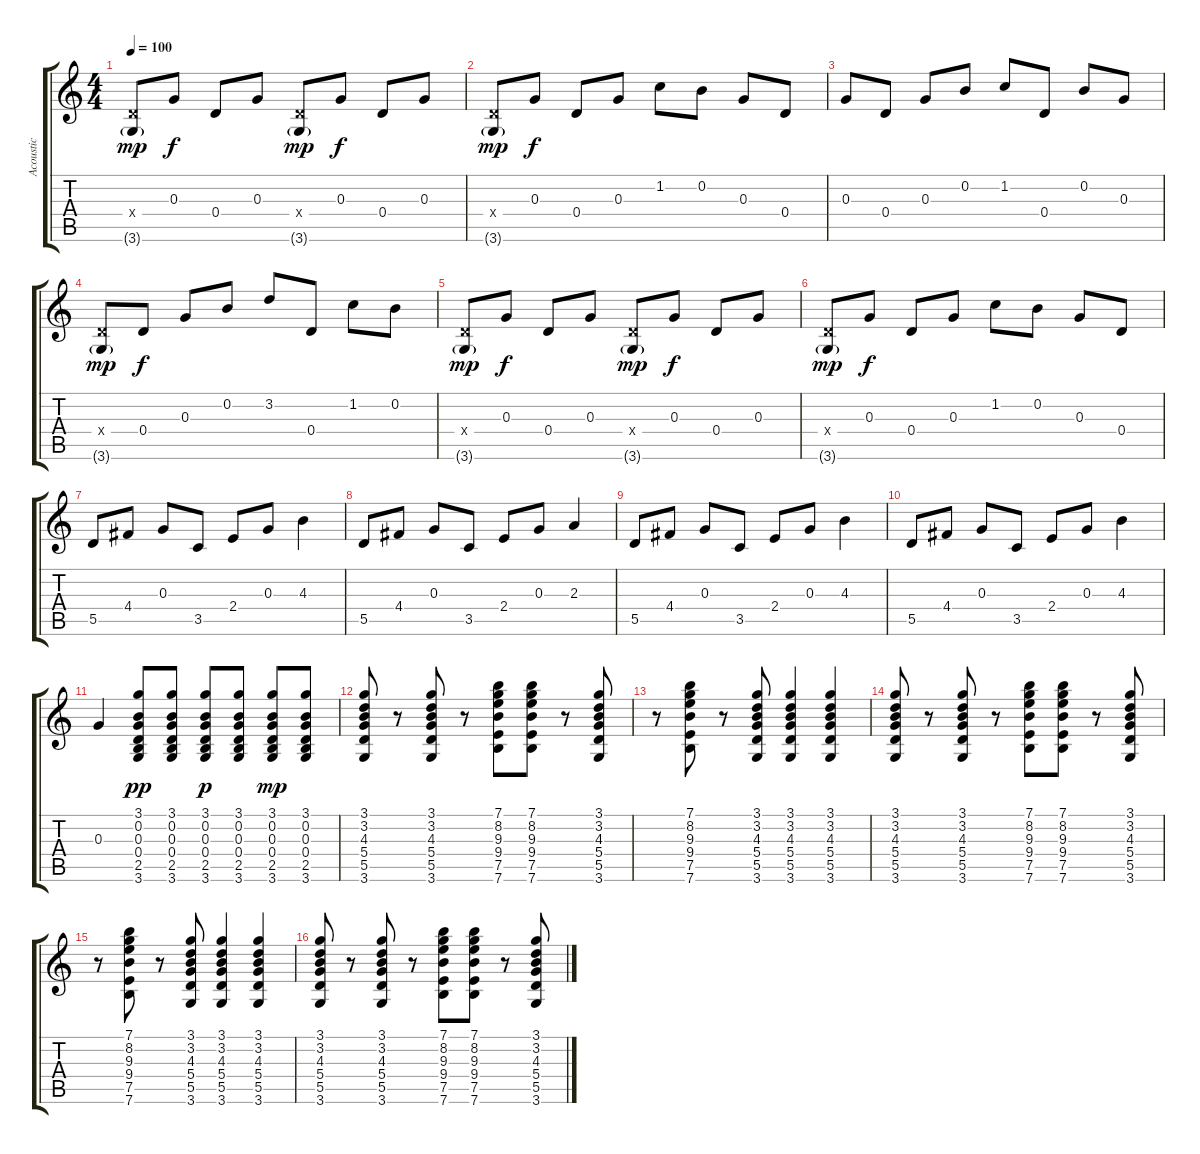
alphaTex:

\track ("Acoustic" "Acoustic") {instrument acousticguitarsteel}
\staff {score tabs}
\tuning (E4 B3 G3 D3 A2 E2) {hide}
\ts (4 4)
\tempo 100
\clef g2
\ks c
(0.4{x} 3.6{g}).8{dy mp} 0.3.8{dy f} 0.4.8 0.3.8 (0.4{x} 3.6{g}).8{dy mp} 0.3.8{dy f} 0.4.8 0.3.8 |
(0.4{x} 3.6{g}).8{dy mp} 0.3.8{dy f} 0.4.8 0.3.8 1.2.8 0.2.8 0.3.8 0.4.8 |
0.3.8 0.4.8 0.3.8 0.2.8 1.2.8 0.4.8 0.2.8 0.3.8 |
(0.4{x} 3.6{g}).8{dy mp} 0.4.8{dy f} 0.3.8 0.2.8 3.2.8 0.4.8 1.2.8 0.2.8 |
(0.4{x} 3.6{g}).8{dy mp} 0.3.8{dy f} 0.4.8 0.3.8 (0.4{x} 3.6{g}).8{dy mp} 0.3.8{dy f} 0.4.8 0.3.8 |
(0.4{x} 3.6{g}).8{dy mp} 0.3.8{dy f} 0.4.8 0.3.8 1.2.8 0.2.8 0.3.8 0.4.8 |
5.5.8 4.4.8 0.3.8 3.5.8 2.4.8 0.3.8 4.3.4 |
5.5.8 4.4.8 0.3.8 3.5.8 2.4.8 0.3.8 2.3.4 |
5.5.8 4.4.8 0.3.8 3.5.8 2.4.8 0.3.8 4.3.4 |
5.5.8 4.4.8 0.3.8 3.5.8 2.4.8 0.3.8 4.3.4 |
0.3.4 (3.1 0.2 0.3 0.4 2.5 3.6).8{dy pp} (3.1 0.2 0.3 0.4 2.5 3.6).8 (3.1 0.2 0.3 0.4 2.5 3.6).8{dy p} (3.1 0.2 0.3 0.4 2.5 3.6).8 (3.1 0.2 0.3 0.4 2.5 3.6).8{dy mp} (3.1 0.2 0.3 0.4 2.5 3.6).8 |
(3.1 3.2 4.3 5.4 5.5 3.6).8 r.8 (3.1 3.2 4.3 5.4 5.5 3.6).8 r.8 (7.1 8.2 9.3 9.4 7.5 7.6).8 (7.1 8.2 9.3 9.4 7.5 7.6).8 r.8 (3.1 3.2 4.3 5.4 5.5 3.6).8 |
r.8 (7.1 8.2 9.3 9.4 7.5 7.6).8 r.8 (3.1 3.2 4.3 5.4 5.5 3.6).8 (3.1 3.2 4.3 5.4 5.5 3.6).4 (3.1 3.2 4.3 5.4 5.5 3.6).4 |
(3.1 3.2 4.3 5.4 5.5 3.6).8 r.8 (3.1 3.2 4.3 5.4 5.5 3.6).8 r.8 (7.1 8.2 9.3 9.4 7.5 7.6).8 (7.1 8.2 9.3 9.4 7.5 7.6).8 r.8 (3.1 3.2 4.3 5.4 5.5 3.6).8 |
r.8 (7.1 8.2 9.3 9.4 7.5 7.6).8 r.8 (3.1 3.2 4.3 5.4 5.5 3.6).8 (3.1 3.2 4.3 5.4 5.5 3.6).4 (3.1 3.2 4.3 5.4 5.5 3.6).4 |
(3.1 3.2 4.3 5.4 5.5 3.6).8 r.8 (3.1 3.2 4.3 5.4 5.5 3.6).8 r.8 (7.1 8.2 9.3 9.4 7.5 7.6).8 (7.1 8.2 9.3 9.4 7.5 7.6).8 r.8 (3.1 3.2 4.3 5.4 5.5 3.6).8
